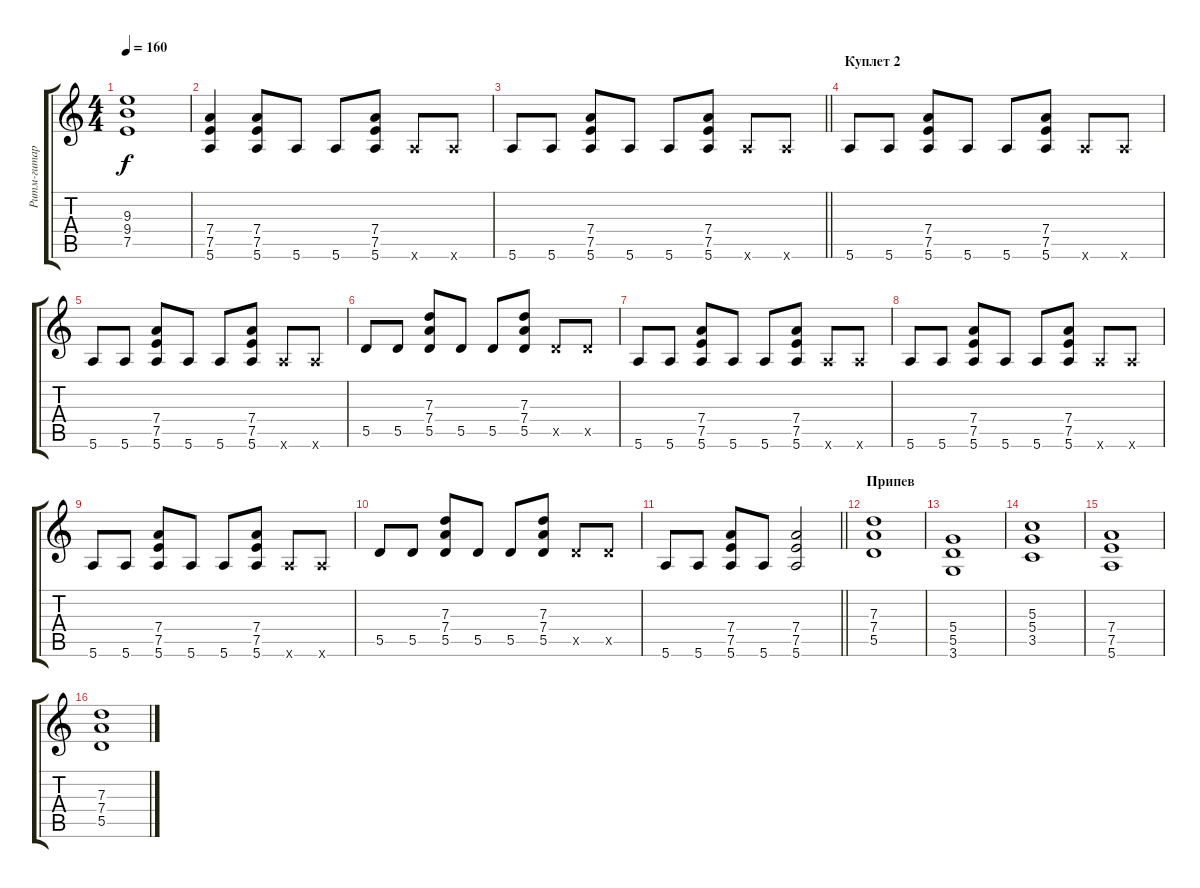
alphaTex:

\track ("Ритм-гитара 1" "Ритм-гитар") {instrument overdrivenguitar}
\staff {score tabs}
\tuning (E4 B3 G3 D3 A2 E2) {hide}
\ts (4 4)
\tempo 160
\clef g2
\ks c
(9.3 9.4 7.5).1{dy f} |
(7.4 7.5 5.6).4 (7.4 7.5 5.6).8 5.6.8 5.6.8 (7.4 7.5 5.6).8 5.6{x}.8 5.6{x}.8 |
\barLineRight lightlight
5.6.8 5.6.8 (7.4 7.5 5.6).8 5.6.8 5.6.8 (7.4 7.5 5.6).8 5.6{x}.8 5.6{x}.8 |
\section ("" "Куплет 2")
5.6.8 5.6.8 (7.4 7.5 5.6).8 5.6.8 5.6.8 (7.4 7.5 5.6).8 5.6{x}.8 5.6{x}.8 |
5.6.8 5.6.8 (7.4 7.5 5.6).8 5.6.8 5.6.8 (7.4 7.5 5.6).8 5.6{x}.8 5.6{x}.8 |
5.5.8 5.5.8 (7.3 7.4 5.5).8 5.5.8 5.5.8 (7.3 7.4 5.5).8 5.5{x}.8 5.5{x}.8 |
5.6.8 5.6.8 (7.4 7.5 5.6).8 5.6.8 5.6.8 (7.4 7.5 5.6).8 5.6{x}.8 5.6{x}.8 |
5.6.8 5.6.8 (7.4 7.5 5.6).8 5.6.8 5.6.8 (7.4 7.5 5.6).8 5.6{x}.8 5.6{x}.8 |
5.6.8 5.6.8 (7.4 7.5 5.6).8 5.6.8 5.6.8 (7.4 7.5 5.6).8 5.6{x}.8 5.6{x}.8 |
5.5.8 5.5.8 (7.3 7.4 5.5).8 5.5.8 5.5.8 (7.3 7.4 5.5).8 5.5{x}.8 5.5{x}.8 |
\barLineRight lightlight
5.6.8 5.6.8 (7.4 7.5 5.6).8 5.6.8 (7.4 7.5 5.6).2 |
\section ("" "Припев")
(7.3 7.4 5.5).1 |
(5.4 5.5 3.6).1 |
(5.3 5.4 3.5).1 |
(7.4 7.5 5.6).1 |
(7.3 7.4 5.5).1
